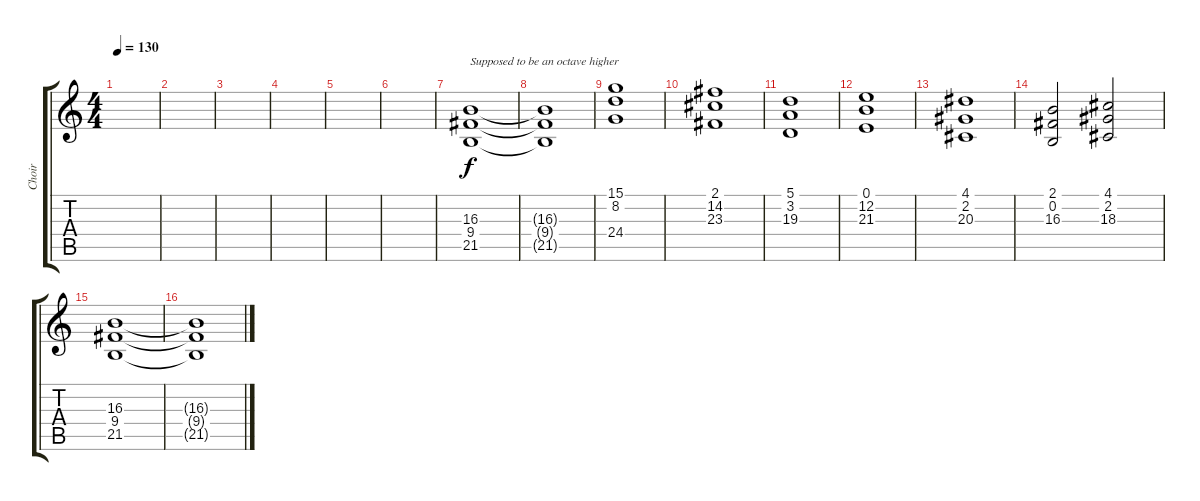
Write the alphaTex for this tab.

\track ("Choir" "Choir") {instrument choiraahs}
\staff {score tabs}
\tuning (E4 B3 G3 D3 A2 E2) {hide}
\ts (4 4)
\tempo 130
\clef g2
\ks c
|
|
|
|
|
|
(16.3 9.4 21.5).1{txt "Supposed to be an octave higher" volume 16} |
(16.3{t} 9.4{t} 21.5{t}).1 |
(15.1 8.2 24.4).1 |
(2.1 14.2 23.3).1 |
(5.1 3.2 19.3).1 |
(0.1 12.2 21.3).1 |
(4.1 2.2 20.3).1 |
(2.1 0.2 16.3).2 (4.1 2.2 18.3).2 |
(16.3 9.4 21.5).1 |
(16.3{t} 9.4{t} 21.5{t}).1
